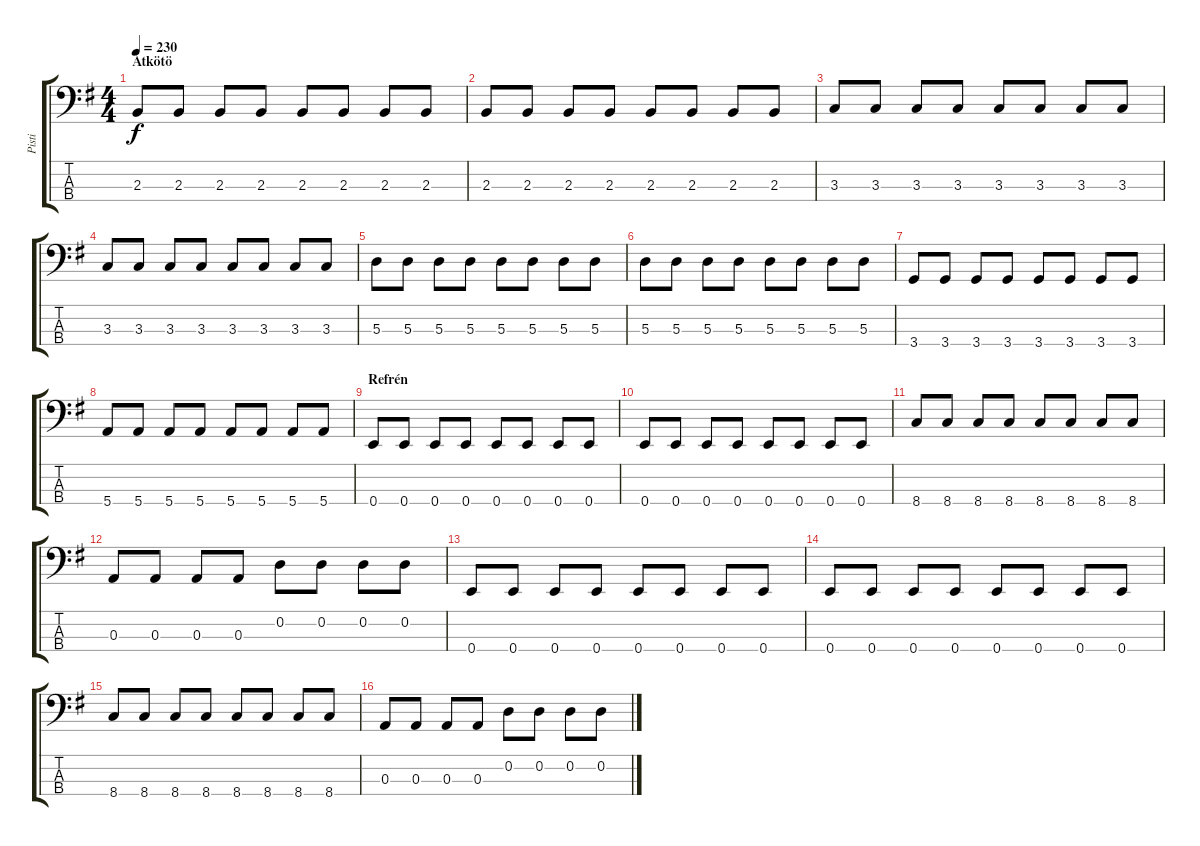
\track ("Pisti" "Pisti") {instrument electricbassfinger}
\staff {score tabs}
\tuning (G2 D2 A1 E1) {hide}
\ts (4 4)
\section ("" "Átkötö")
\tempo 230
\clef f4
\ks eminor
2.3.8{dy f} 2.3.8 2.3.8 2.3.8 2.3.8 2.3.8 2.3.8 2.3.8 |
2.3.8 2.3.8 2.3.8 2.3.8 2.3.8 2.3.8 2.3.8 2.3.8 |
3.3.8 3.3.8 3.3.8 3.3.8 3.3.8 3.3.8 3.3.8 3.3.8 |
3.3.8 3.3.8 3.3.8 3.3.8 3.3.8 3.3.8 3.3.8 3.3.8 |
5.3.8 5.3.8 5.3.8 5.3.8 5.3.8 5.3.8 5.3.8 5.3.8 |
5.3.8 5.3.8 5.3.8 5.3.8 5.3.8 5.3.8 5.3.8 5.3.8 |
3.4.8 3.4.8 3.4.8 3.4.8 3.4.8 3.4.8 3.4.8 3.4.8 |
5.4.8 5.4.8 5.4.8 5.4.8 5.4.8 5.4.8 5.4.8 5.4.8 |
\section ("" "Refrén")
0.4.8 0.4.8 0.4.8 0.4.8 0.4.8 0.4.8 0.4.8 0.4.8 |
0.4.8 0.4.8 0.4.8 0.4.8 0.4.8 0.4.8 0.4.8 0.4.8 |
8.4.8 8.4.8 8.4.8 8.4.8 8.4.8 8.4.8 8.4.8 8.4.8 |
0.3.8 0.3.8 0.3.8 0.3.8 0.2.8 0.2.8 0.2.8 0.2.8 |
0.4.8 0.4.8 0.4.8 0.4.8 0.4.8 0.4.8 0.4.8 0.4.8 |
0.4.8 0.4.8 0.4.8 0.4.8 0.4.8 0.4.8 0.4.8 0.4.8 |
8.4.8 8.4.8 8.4.8 8.4.8 8.4.8 8.4.8 8.4.8 8.4.8 |
0.3.8 0.3.8 0.3.8 0.3.8 0.2.8 0.2.8 0.2.8 0.2.8
